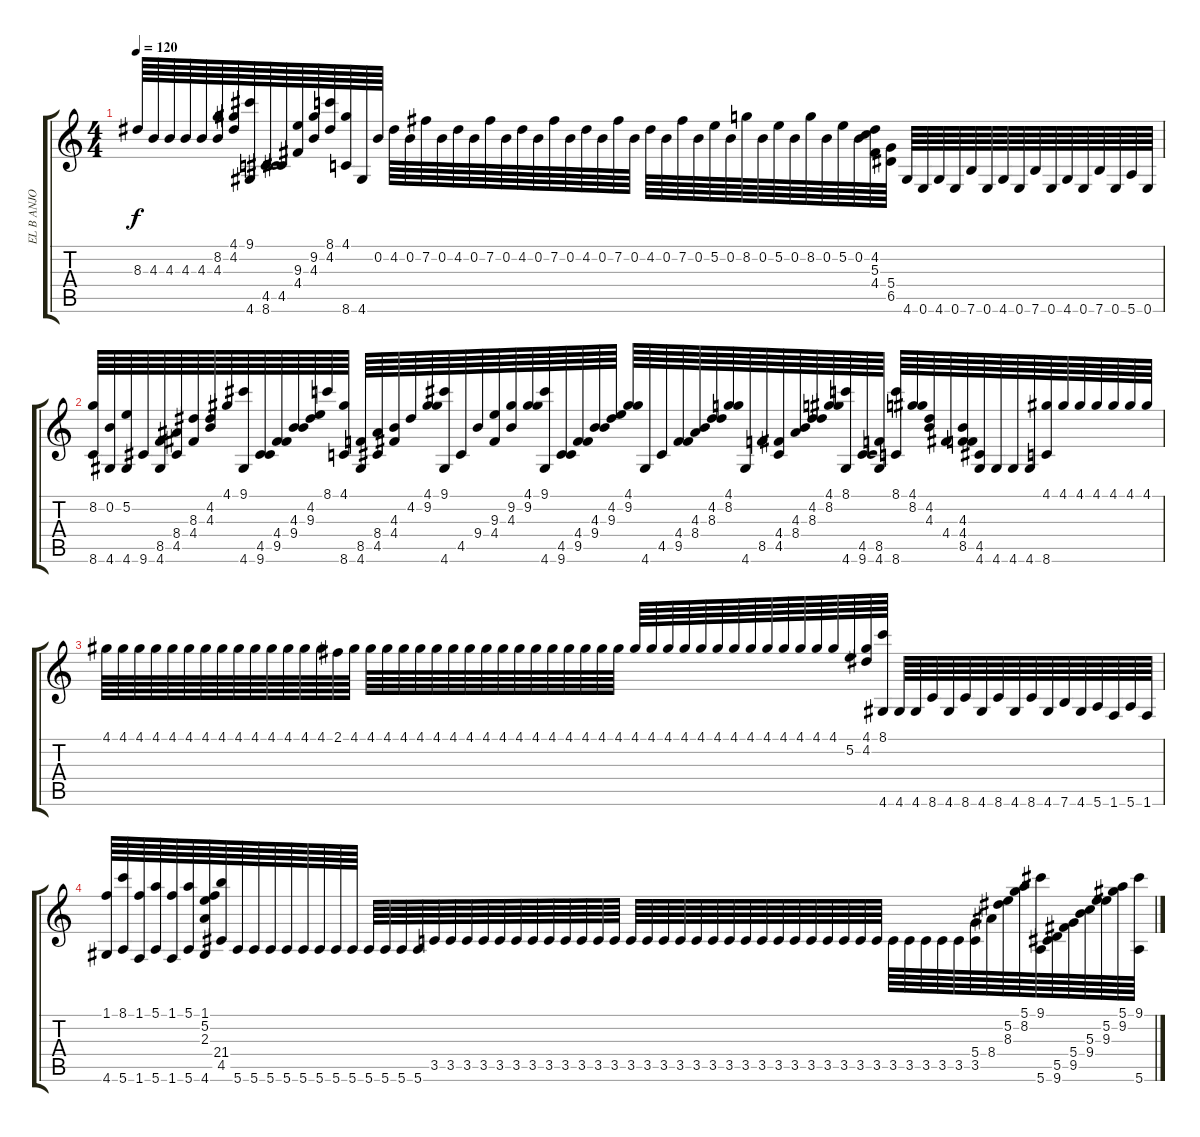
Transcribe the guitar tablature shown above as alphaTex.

\track ("EL B ANJO DE TOA LA PUTA VIDA" "EL B ANJO ") {instrument banjo}
\staff {score tabs}
\tuning (E4 B3 G3 D3 A2 E2) {hide}
\displaytranspose 12
\ts (4 4)
\tempo 120
\clef g2
\ks c
8.3.64{dy f} 4.3.64 4.3.64 4.3.64 4.3.64 (8.2 4.3).64 (4.1 4.2).64 (9.1 4.6).64 (4.5 8.6).64 4.5.64 (9.3 4.4).64 (9.2 4.3).64 (8.1 4.2).64 (4.1 8.6).64 4.6.64 0.2.64 4.2.64 0.2.64 7.2.64 0.2.64 4.2.64 0.2.64 7.2.64 0.2.64 4.2.64 0.2.64 7.2.64 0.2.64 4.2.64 0.2.64 7.2.64 0.2.64 4.2.64 0.2.64 7.2.64 0.2.64 5.2.64 0.2.64 8.2.64 0.2.64 5.2.64 0.2.64 8.2.64 0.2.64 5.2.64 0.2.64 (4.2 5.3 4.4).64 (5.4 6.5).64 4.6.64 0.6.64 4.6.64 0.6.64 7.6.64 0.6.64 4.6.64 0.6.64 7.6.64 0.6.64 4.6.64 0.6.64 7.6.64 0.6.64 5.6.64 0.6.64 |
(8.2 8.6).64 (0.2 4.6).64 (5.2 4.6).64 9.6.64 (8.5 4.6).64 (8.4 4.5).64 (8.3 4.4).64 (4.2 4.3).64 4.1.64 (9.1 4.6).64 (4.5 9.6).64 (4.4 9.5).64 (4.3 9.4).64 (4.2 9.3).64 8.1.64 (4.1 8.6).64 (8.5 4.6).64 (8.4 4.5).64 (4.3 4.4).64 4.2.64 (4.1 9.2).64 (9.1 4.6).64 4.5.64 9.4.64 (9.3 4.4).64 (9.2 4.3).64 (4.1 9.2).64 (9.1 4.6).64 (4.5 9.6).64 (4.4 9.5).64 (4.3 9.4).64 (4.2 9.3).64 (4.1 9.2).64 4.6.64 4.5.64 (4.4 9.5).64 (4.3 8.4).64 (4.2 8.3).64 (4.1 8.2).64 4.6.64 8.5.64 (4.4 4.5).64 (4.3 8.4).64 (4.2 8.3).64 (4.1 8.2).64 (8.1 4.6).64 (4.5 9.6).64 (8.5 4.6).64 (8.1 8.6).64 (4.1 8.2).64 (4.2 4.3).64 4.4.64 (4.3 4.4 8.5).64 (4.5 4.6).64 4.6.64 4.6.64 4.6.64 (4.1 8.6).64 4.1.64 4.1.64 4.1.64 4.1.64 4.1.64 4.1.64 |
4.1.64 4.1.64 4.1.64 4.1.64 4.1.64 4.1.64 4.1.64 4.1.64 4.1.64 4.1.64 4.1.64 4.1.64 4.1.64 4.1.64 2.1.64 4.1.64 4.1.64 4.1.64 4.1.64 4.1.64 4.1.64 4.1.64 4.1.64 4.1.64 4.1.64 4.1.64 4.1.64 4.1.64 4.1.64 4.1.64 4.1.64 4.1.64 4.1.64 4.1.64 4.1.64 4.1.64 4.1.64 4.1.64 4.1.64 4.1.64 4.1.64 4.1.64 4.1.64 4.1.64 4.1.64 5.2.64 (4.1 4.2).64 (8.1 4.6).64 4.6.64 4.6.64 8.6.64 4.6.64 8.6.64 4.6.64 8.6.64 4.6.64 8.6.64 4.6.64 7.6.64 4.6.64 5.6.64 1.6.64 5.6.64 1.6.64 |
(1.1 4.6).64 (8.1 5.6).64 (1.1 1.6).64 (5.1 5.6).64 (1.1 1.6).64 (5.1 5.6).64 (1.1 5.2 2.3 4.6).64 (21.4 4.5).64 5.6.64 5.6.64 5.6.64 5.6.64 5.6.64 5.6.64 5.6.64 5.6.64 5.6.64 5.6.64 5.6.64 5.6.64 3.5.64 3.5.64 3.5.64 3.5.64 3.5.64 3.5.64 3.5.64 3.5.64 3.5.64 3.5.64 3.5.64 3.5.64 3.5.64 3.5.64 3.5.64 3.5.64 3.5.64 3.5.64 3.5.64 3.5.64 3.5.64 3.5.64 3.5.64 3.5.64 3.5.64 3.5.64 3.5.64 3.5.64 3.5.64 3.5.64 3.5.64 3.5.64 3.5.64 (5.4 3.5).64 8.4.64 (5.2 8.3).64 (5.1 8.2).64 (9.1 5.6).64 (5.5 9.6).64 (5.4 9.5).64 (5.3 9.4).64 (5.2 9.3).64 (5.1 9.2).64 (9.1 5.6).64
